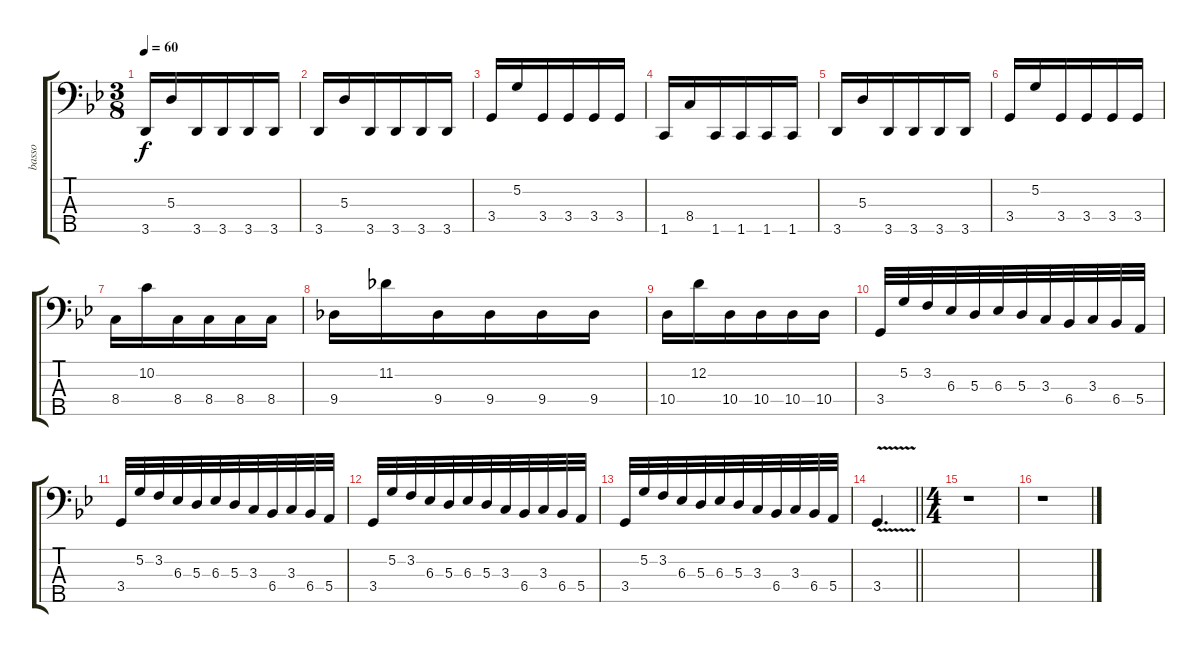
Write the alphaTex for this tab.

\track ("basso" "basso") {instrument electricbassfinger}
\staff {score tabs}
\tuning (G2 D2 A1 E1 B0) {hide}
\ts (3 8)
\tempo 60
\clef f4
\ks bb
3.5.16{dy f} 5.3.16 3.5.16 3.5.16 3.5.16 3.5.16 |
3.5.16 5.3.16 3.5.16 3.5.16 3.5.16 3.5.16 |
3.4.16 5.2.16 3.4.16 3.4.16 3.4.16 3.4.16 |
1.5.16 8.4.16 1.5.16 1.5.16 1.5.16 1.5.16 |
3.5.16 5.3.16 3.5.16 3.5.16 3.5.16 3.5.16 |
3.4.16 5.2.16 3.4.16 3.4.16 3.4.16 3.4.16 |
8.4.16 10.2.16 8.4.16 8.4.16 8.4.16 8.4.16 |
9.4.16 11.2.16 9.4.16 9.4.16 9.4.16 9.4.16 |
10.4.16 12.2.16 10.4.16 10.4.16 10.4.16 10.4.16 |
3.4.32 5.2.32 3.2.32 6.3.32 5.3.32 6.3.32 5.3.32 3.3.32 6.4.32 3.3.32 6.4.32 5.4.32 |
3.4.32 5.2.32 3.2.32 6.3.32 5.3.32 6.3.32 5.3.32 3.3.32 6.4.32 3.3.32 6.4.32 5.4.32 |
3.4.32 5.2.32 3.2.32 6.3.32 5.3.32 6.3.32 5.3.32 3.3.32 6.4.32 3.3.32 6.4.32 5.4.32 |
3.4.32 5.2.32 3.2.32 6.3.32 5.3.32 6.3.32 5.3.32 3.3.32 6.4.32 3.3.32 6.4.32 5.4.32 |
\barLineRight lightlight
3.4{v}.4{d} |
\ts (4 4)
r.1 |
r.1
